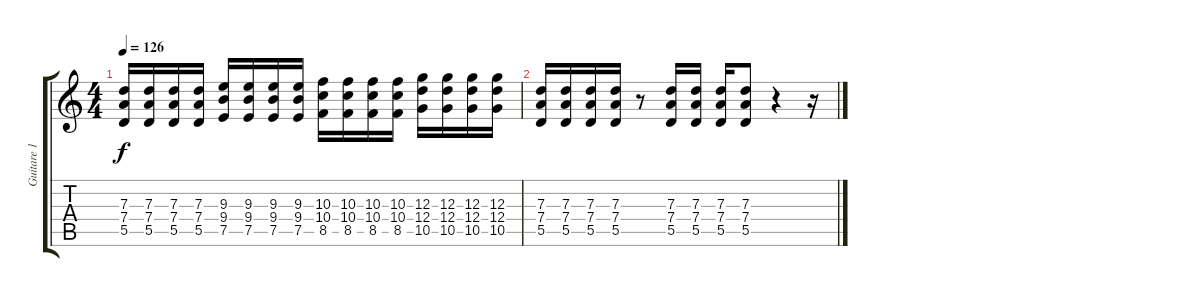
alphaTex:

\track ("Guitare 1" "Guitare 1") {instrument distortionguitar}
\staff {score tabs}
\tuning (E4 B3 G3 D3 A2 E2) {hide}
\ts (4 4)
\tempo 126
\clef g2
\ks c
(7.3 7.4 5.5).16{dy f} (7.3 7.4 5.5).16 (7.3 7.4 5.5).16 (7.3 7.4 5.5).16 (9.3 9.4 7.5).16 (9.3 9.4 7.5).16 (9.3 9.4 7.5).16 (9.3 9.4 7.5).16 (10.3 10.4 8.5).16 (10.3 10.4 8.5).16 (10.3 10.4 8.5).16 (10.3 10.4 8.5).16 (12.3 12.4 10.5).16 (12.3 12.4 10.5).16 (12.3 12.4 10.5).16 (12.3 12.4 10.5).16 |
(7.3 7.4 5.5).16 (7.3 7.4 5.5).16 (7.3 7.4 5.5).16 (7.3 7.4 5.5).16 r.8 (7.3 7.4 5.5).16 (7.3 7.4 5.5).16 (7.3 7.4 5.5).16 (7.3 7.4 5.5).8 r.4 r.16
